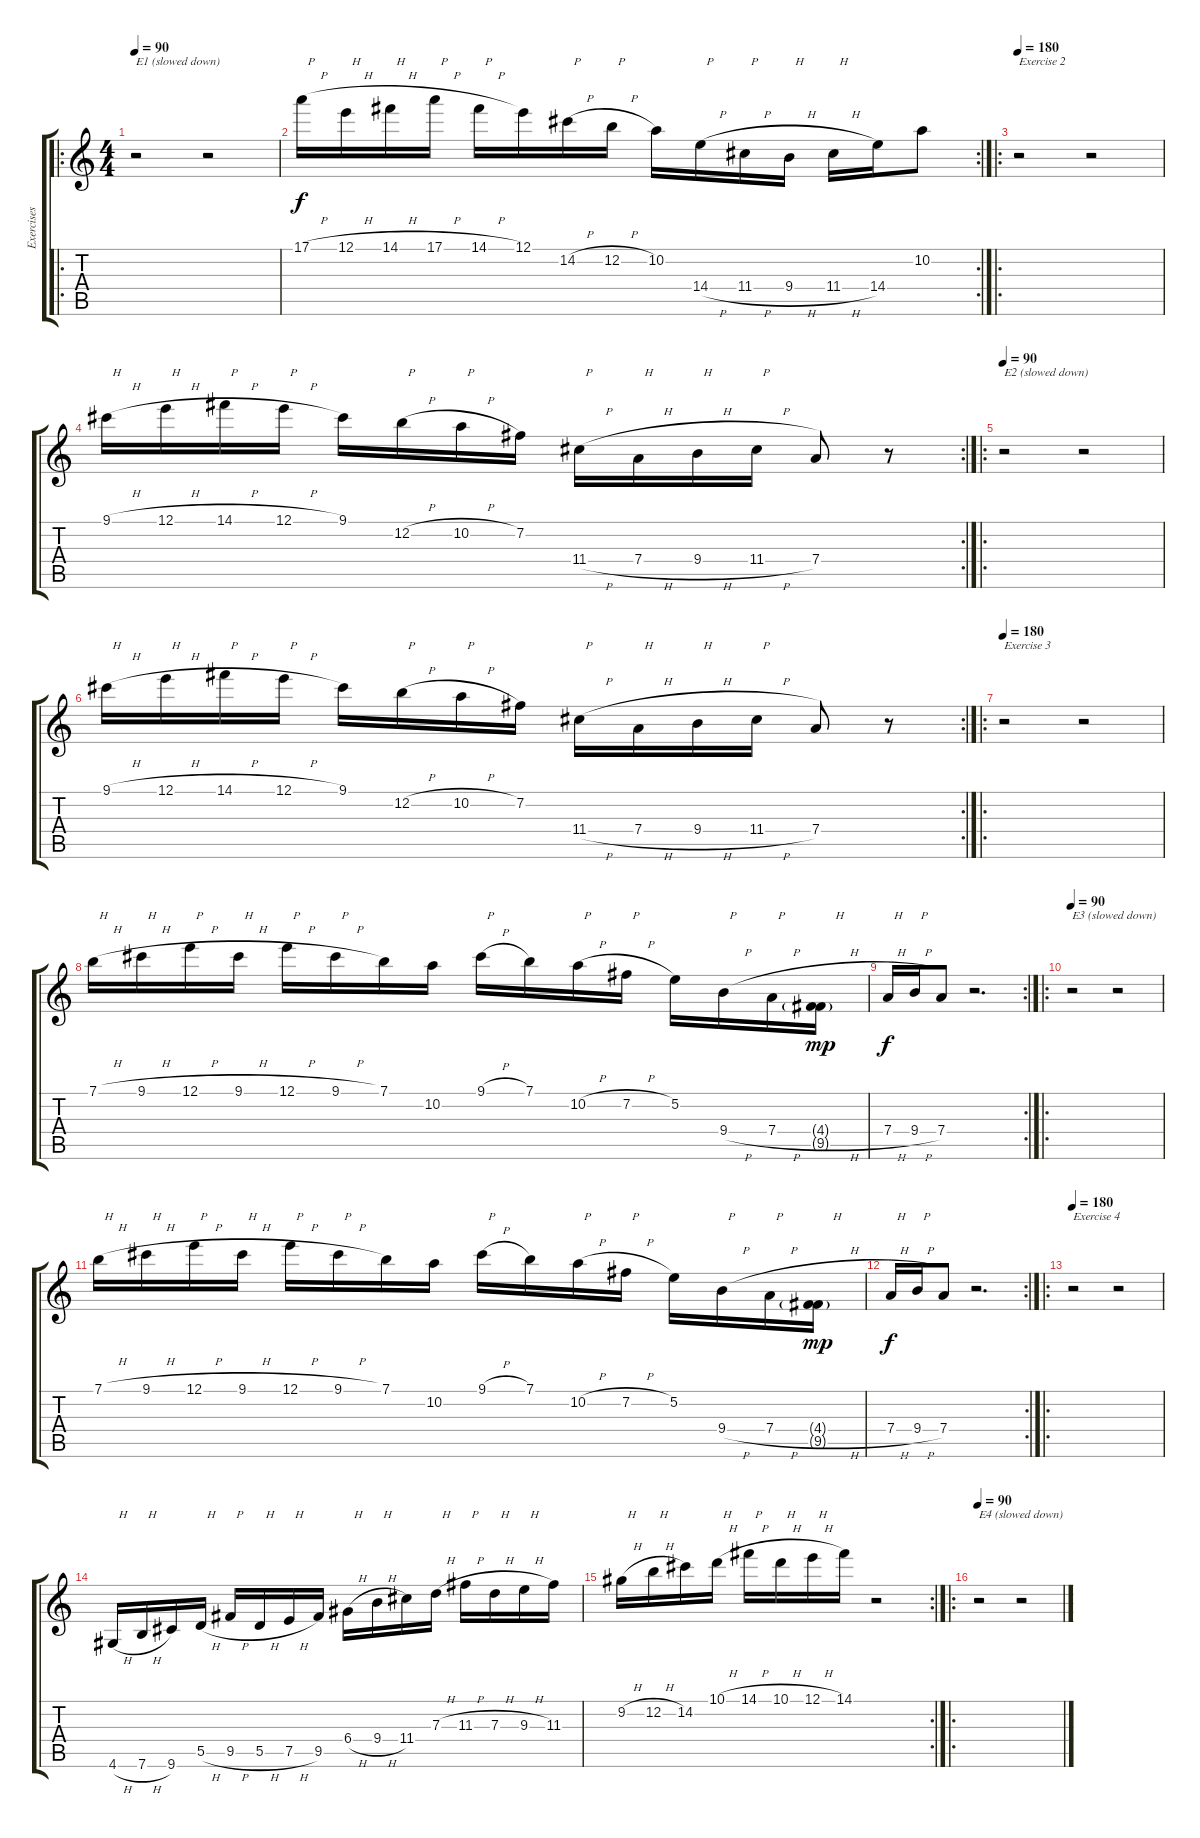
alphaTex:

\track ("Exercises" "Exercises") {instrument distortionguitar}
\staff {score tabs}
\tuning (E4 B3 G3 D3 A2 E2) {hide}
\ro
\ts (4 4)
\tempo 90
\clef g2
\ks c
r.2{txt "E1 (slowed down)" dy f} r.2 |
\rc 2
17.1{h}.16{txt "  P"} 12.1{h}.16{txt "  H"} 14.1{h}.16{txt "  H"} 17.1{h}.16{txt "  P"} 14.1{h}.16{txt "  P"} 12.1.16 14.2{h}.16{txt "  P"} 12.2{h}.16{txt "  P"} 10.2.16 14.4{h}.16{txt "  P"} 11.4{h}.16{txt "  P"} 9.4{h}.16{txt "  H"} 11.4{h}.16{txt "  H"} 14.4.16 10.2.8 |
\ro
\tempo 180
r.2{txt "Exercise 2"} r.2 |
\rc 2
9.1{h}.16{txt "  H"} 12.1{h}.16{txt "  H"} 14.1{h}.16{txt "  P"} 12.1{h}.16{txt "  P"} 9.1.16 12.2{h}.16{txt "  P"} 10.2{h}.16{txt "  P"} 7.2.16 11.4{h}.16{txt "  P"} 7.4{h}.16{txt "  H"} 9.4{h}.16{txt "  H"} 11.4{h}.16{txt "  P"} 7.4.8 r.8 |
\ro
\tempo 90
r.2{txt "E2 (slowed down)"} r.2 |
\rc 2
9.1{h}.16{txt "  H"} 12.1{h}.16{txt "  H"} 14.1{h}.16{txt "  P"} 12.1{h}.16{txt "  P"} 9.1.16 12.2{h}.16{txt "  P"} 10.2{h}.16{txt "  P"} 7.2.16 11.4{h}.16{txt "  P"} 7.4{h}.16{txt "  H"} 9.4{h}.16{txt "  H"} 11.4{h}.16{txt "  P"} 7.4.8 r.8 |
\ro
\tempo 180
r.2{txt "Exercise 3"} r.2 |
7.1{h}.16{txt "  H"} 9.1{h}.16{txt "  H"} 12.1{h}.16{txt "  P"} 9.1{h}.16{txt "  H"} 12.1{h}.16{txt "  P"} 9.1{h}.16{txt "  P"} 7.1.16 10.2.16 9.1{h}.16{txt "  P"} 7.1.16 10.2{h}.16{txt "  P"} 7.2{h}.16{txt "  P"} 5.2.16 9.4{h}.16{txt "  P"} 7.4{h}.16{txt "  P"} (4.4{h g} 9.5{g}).16{txt "     H" dy mp} |
\rc 2
7.4{h}.16{txt "  H" dy f} 9.4{h}.16{txt "  P"} 7.4.8 r.2{d} |
\ro
\tempo 90
r.2{txt "E3 (slowed down)"} r.2 |
7.1{h}.16{txt "  H"} 9.1{h}.16{txt "  H"} 12.1{h}.16{txt "  P"} 9.1{h}.16{txt "  H"} 12.1{h}.16{txt "  P"} 9.1{h}.16{txt "  P"} 7.1.16 10.2.16 9.1{h}.16{txt "  P"} 7.1.16 10.2{h}.16{txt "  P"} 7.2{h}.16{txt "  P"} 5.2.16 9.4{h}.16{txt "  P"} 7.4{h}.16{txt "  P"} (4.4{h g} 9.5{g}).16{txt "     H" dy mp} |
\rc 2
7.4{h}.16{txt "  H" dy f} 9.4{h}.16{txt "  P"} 7.4.8 r.2{d} |
\ro
\tempo 180
r.2{txt "Exercise 4"} r.2 |
4.6{h}.16{txt "  H"} 7.6{h}.16{txt "  H"} 9.6.16 5.5{h}.16{txt "  H"} 9.5{h}.16{txt "  P"} 5.5{h}.16{txt "  H"} 7.5{h}.16{txt "  H"} 9.5.16 6.4{h}.16{txt "  H"} 9.4{h}.16{txt "  H"} 11.4.16 7.3{h}.16{txt "  H"} 11.3{h}.16{txt "  P"} 7.3{h}.16{txt "  H"} 9.3{h}.16{txt "  H"} 11.3.16 |
\rc 2
9.2{h}.16{txt "  H"} 12.2{h}.16{txt "  H"} 14.2.16 10.1{h}.16{txt "  H"} 14.1{h}.16{txt "  P"} 10.1{h}.16{txt "  H"} 12.1{h}.16{txt "  H"} 14.1.16 r.2 |
\ro
\tempo 90
r.2{txt "E4 (slowed down)"} r.2
